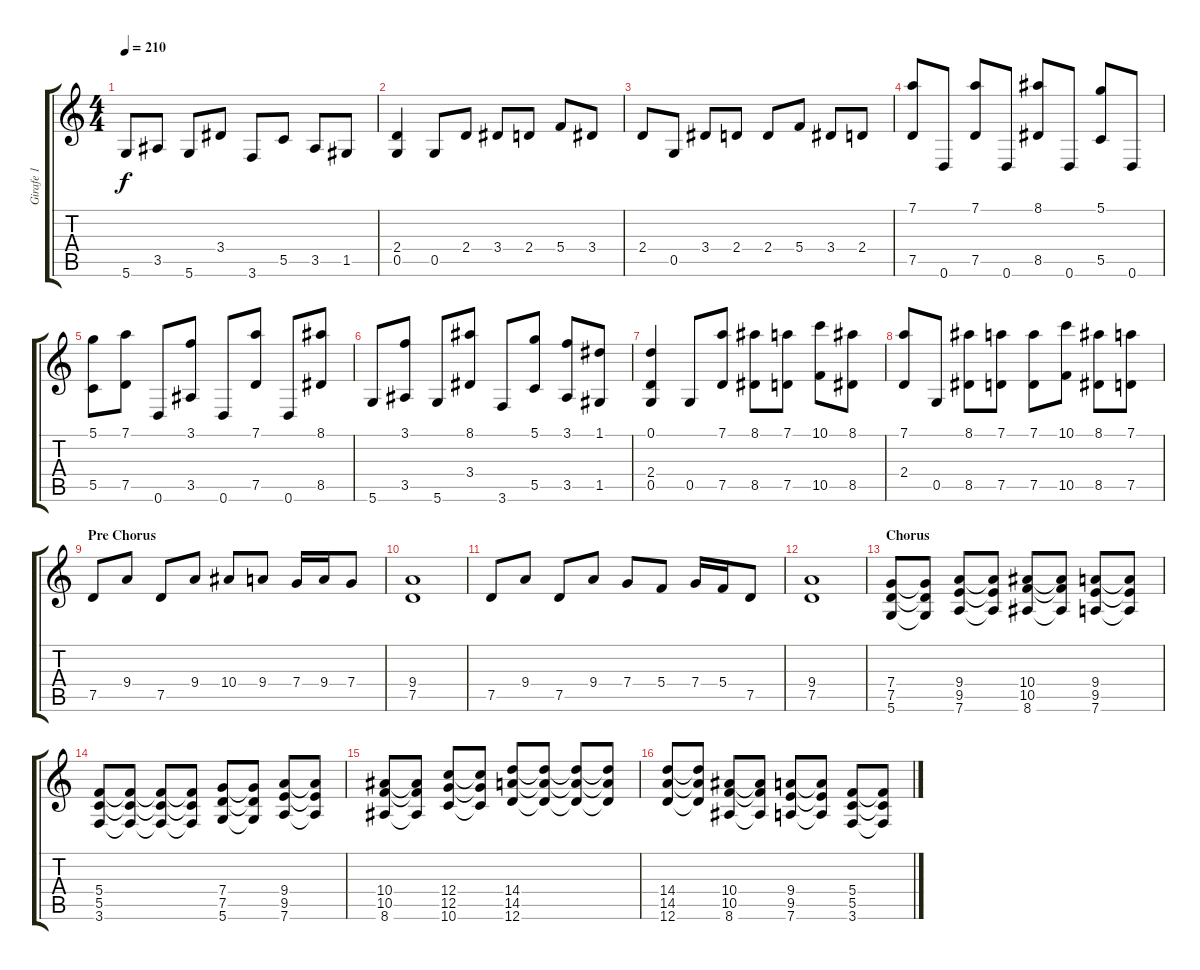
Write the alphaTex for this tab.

\track ("Girafe 1" "Girafe 1") {instrument distortionguitar}
\staff {score tabs}
\tuning (D4 A3 F3 C3 G2 D2) {hide}
\ts (4 4)
\tempo 210
\clef g2
\ks c
5.6.8{dy f} 3.5.8 5.6.8 3.4.8 3.6.8 5.5.8 3.5.8 1.5.8 |
(2.4 0.5).4 0.5.8 2.4.8 3.4.8 2.4.8 5.4.8 3.4.8 |
2.4.8 0.5.8 3.4.8 2.4.8 2.4.8 5.4.8 3.4.8 2.4.8 |
(7.1 7.5).8 0.6.8 (7.1 7.5).8 0.6.8 (8.1 8.5).8 0.6.8 (5.1 5.5).8 0.6.8 |
(5.1 5.5).8 (7.1 7.5).8 0.6.8 (3.1 3.5).8 0.6.8 (7.1 7.5).8 0.6.8 (8.1 8.5).8 |
5.6.8 (3.1 3.5).8 5.6.8 (8.1 3.4).8 3.6.8 (5.1 5.5).8 (3.1 3.5).8 (1.1 1.5).8 |
(0.1 2.4 0.5).4 0.5.8 (7.1 7.5).8 (8.1 8.5).8 (7.1 7.5).8 (10.1 10.5).8 (8.1 8.5).8 |
(7.1 2.4).8 0.5.8 (8.1 8.5).8 (7.1 7.5).8 (7.1 7.5).8 (10.1 10.5).8 (8.1 8.5).8 (7.1 7.5).8 |
\section ("" "Pre Chorus")
7.5.8 9.4.8 7.5.8 9.4.8 10.4.8 9.4.8 7.4.16 9.4.16 7.4.8 |
(9.4 7.5).1 |
7.5.8 9.4.8 7.5.8 9.4.8 7.4.8 5.4.8 7.4.16 5.4.16 7.5.8 |
(9.4 7.5).1 |
\section ("" "Chorus")
(7.4 7.5 5.6).8 (7.4{t} 7.5{t} 5.6{t}).8 (9.4 9.5 7.6).8 (9.4{t} 9.5{t} 7.6{t}).8 (10.4 10.5 8.6).8 (10.4{t} 10.5{t} 8.6{t}).8 (9.4 9.5 7.6).8 (9.4{t} 9.5{t} 7.6{t}).8 |
(5.4 5.5 3.6).8 (5.4{t} 5.5{t} 3.6{t}).8 (5.4{t} 5.5{t} 3.6{t}).8 (5.4{t} 5.5{t} 3.6{t}).8 (7.4 7.5 5.6).8 (7.4{t} 7.5{t} 5.6{t}).8 (9.4 9.5 7.6).8 (9.4{t} 9.5{t} 7.6{t}).8 |
(10.4 10.5 8.6).8 (10.4{t} 10.5{t} 8.6{t}).8 (12.4 12.5 10.6).8 (12.4{t} 12.5{t} 10.6{t}).8 (14.4 14.5 12.6).8 (14.4{t} 14.5{t} 12.6{t}).8 (14.4{t} 14.5{t} 12.6{t}).8 (14.4{t} 14.5{t} 12.6{t}).8 |
(14.4 14.5 12.6).8 (14.4{t} 14.5{t} 12.6{t}).8 (10.4 10.5 8.6).8 (10.4{t} 10.5{t} 8.6{t}).8 (9.4 9.5 7.6).8 (9.4{t} 9.5{t} 7.6{t}).8 (5.4 5.5 3.6).8 (5.4{t} 5.5{t} 3.6{t}).8
